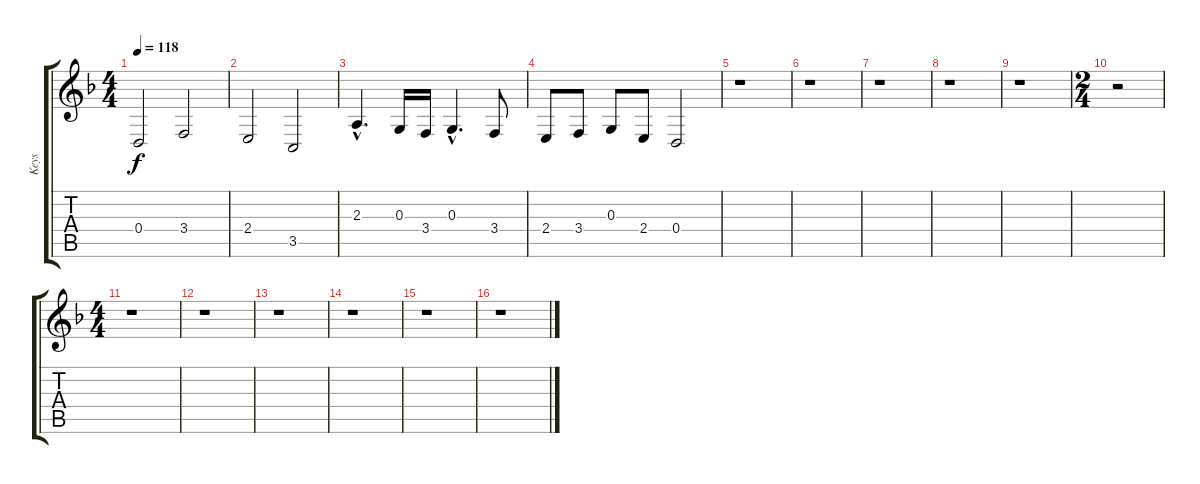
\track ("Keys" "Keys") {instrument bassoon}
\staff {score tabs}
\tuning (E4 B3 G3 D3 A2 E2) {hide}
\ts (4 4)
\tempo 118
\clef g2
\ks dminor
0.4.2{dy f} 3.4.2 |
2.4.2 3.5.2 |
2.3{hac}.4{d} 0.3.16 3.4.16 0.3{hac}.4{d} 3.4.8 |
2.4.8 3.4.8 0.3.8 2.4.8 0.4.2 |
r.1 |
r.1 |
r.1 |
r.1 |
r.1 |
\ts (2 4)
r.2 |
\ts (4 4)
r.1 |
r.1 |
r.1 |
r.1 |
r.1 |
r.1
